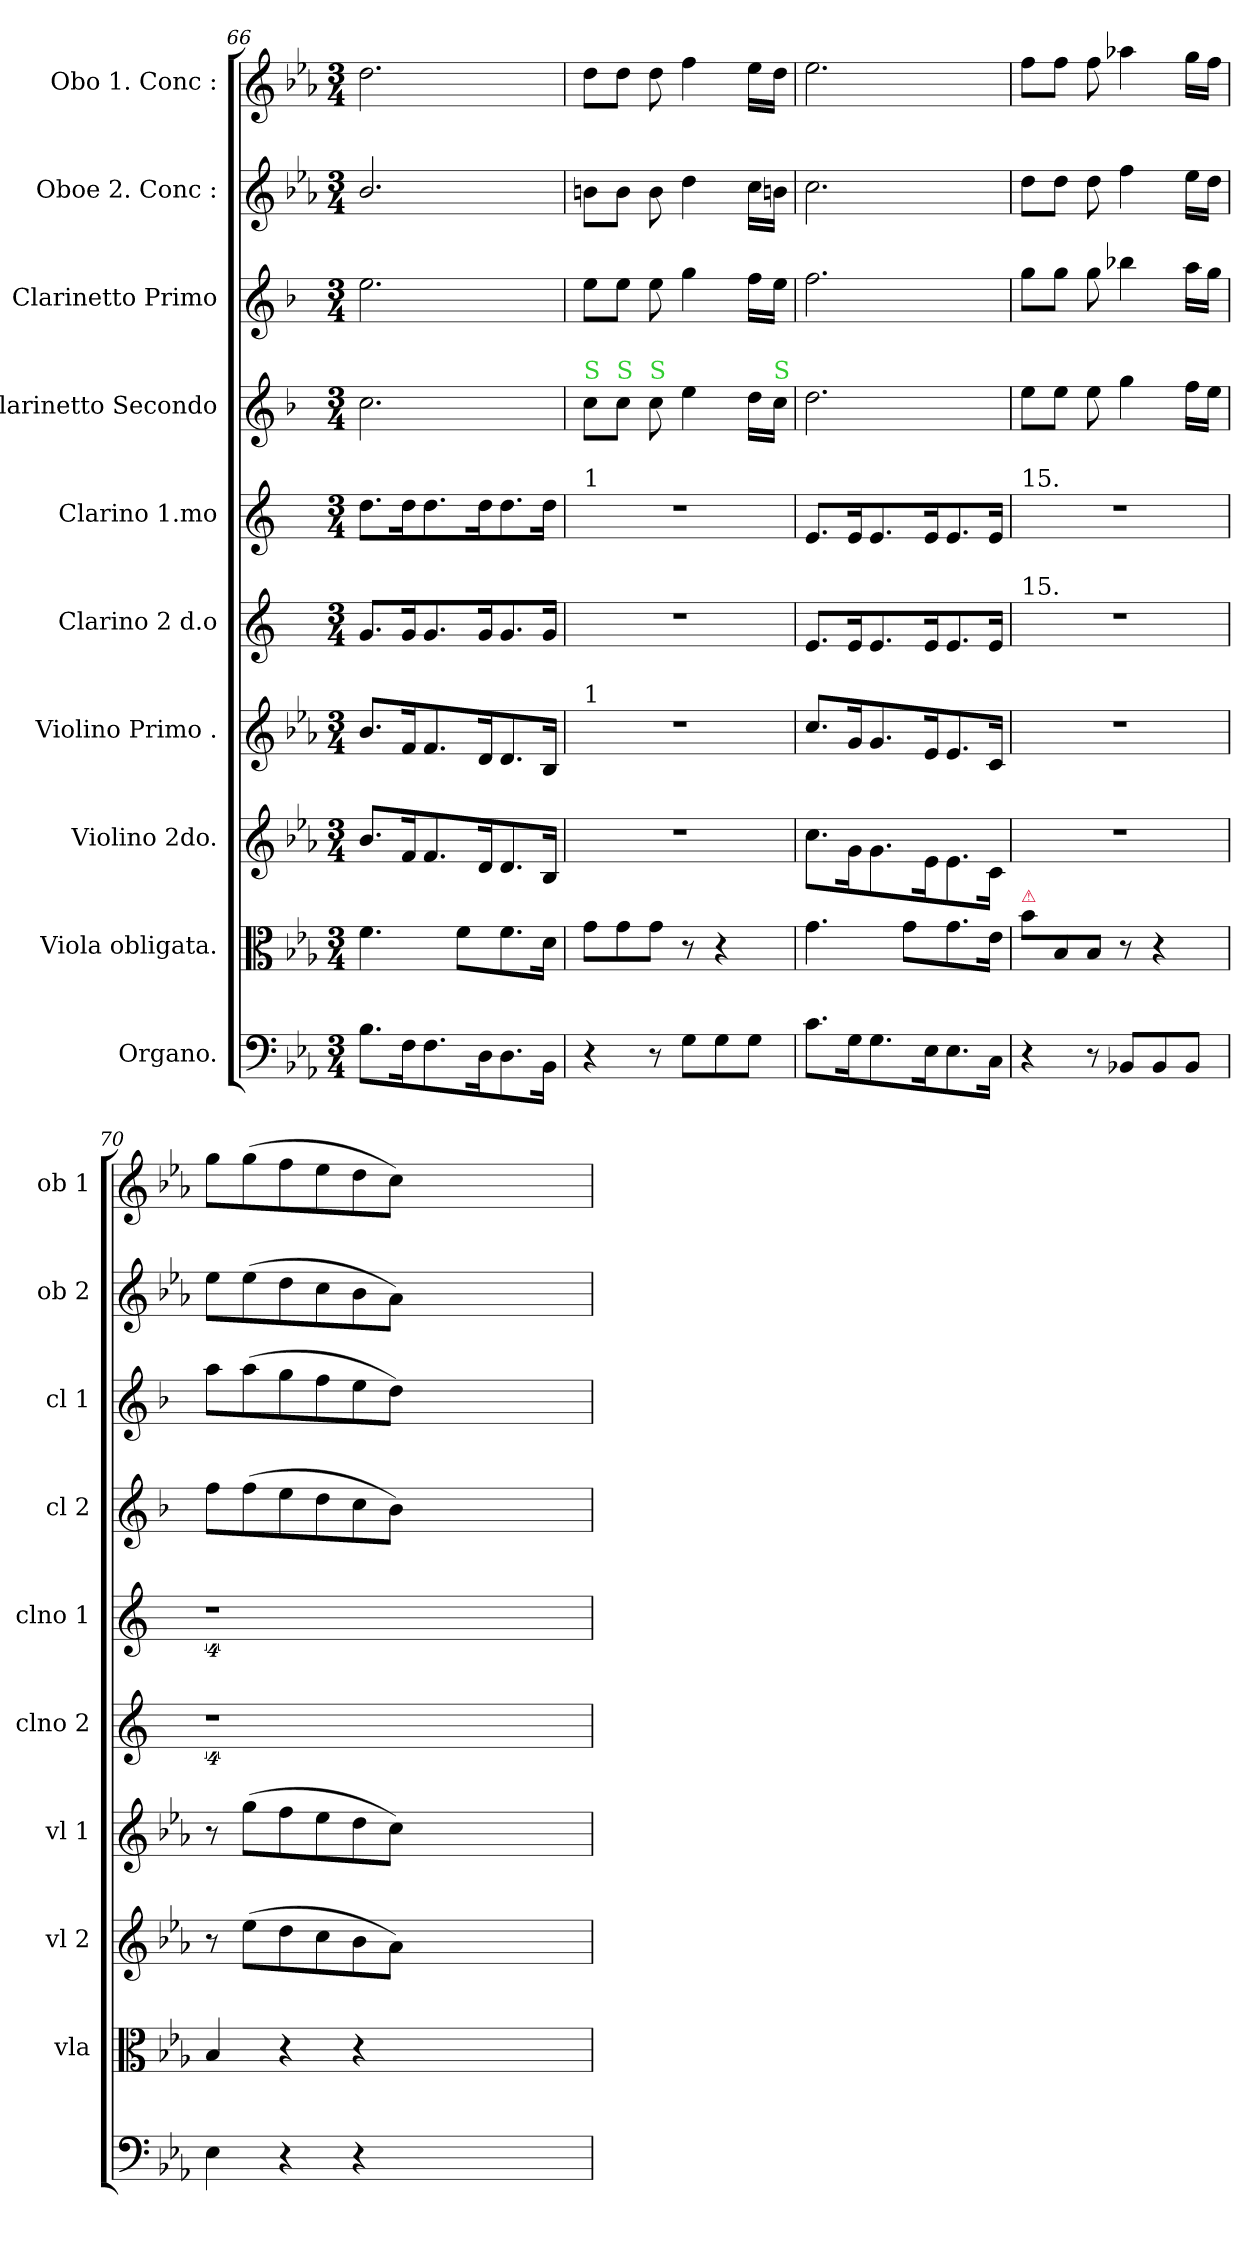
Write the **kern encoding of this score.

**kern	**dynam	**kern	**kern	**dynam	**kern	**dynam	**kern	**kern	**kern	**kern	**kern	**kern
*part10	*part10	*part9	*part8	*part8	*part7	*part7	*part6	*part5	*part4	*part3	*part2	*part1
*staff10	*staff10	*staff9	*staff8	*staff8	*staff7	*staff7	*staff6	*staff5	*staff4	*staff3	*staff2	*staff1
*I"Organo.	*	*I"Viola obligata.	*I"Violino 2do.	*	*I"Violino Primo .	*	*I"Clarino 2 d.o	*I"Clarino 1.mo	*I"Clarinetto Secondo	*I"Clarinetto Primo	*I"Oboe 2. Conc :	*I"Obo 1. Conc :
*	*	*I'vla	*I'vl 2	*	*I'vl 1	*	*I'clno 2	*I'clno 1	*I'cl 2	*I'cl 1	*I'ob 2	*I'ob 1
*clefF4	*	*clefC3	*clefG2	*	*clefG2	*	*clefG2	*clefG2	*clefG2	*clefG2	*clefG2	*clefG2
*	*	*	*	*	*	*	*ITrd-2c-3	*ITrd-2c-3	*ITrd1c2	*ITrd1c2	*	*
*k[b-e-a-]	*	*k[b-e-a-]	*k[b-e-a-]	*	*k[b-e-a-]	*	*k[b-e-a-]	*k[b-e-a-]	*k[b-e-a-]	*k[b-e-a-]	*k[b-e-a-]	*k[b-e-a-]
*E-:	*	*E-:	*E-:	*	*E-:	*	*E-:	*E-:	*E-:	*E-:	*E-:	*E-:
*M3/4	*	*M3/4	*M3/4	*	*M3/4	*	*M3/4	*M3/4	*M3/4	*M3/4	*M3/4	*M3/4
=66	=66	=66	=66	=66	=66	=66	=66	=66	=66	=66	=66	=66
!	!LO:DY:b	!	!	!	!	!	!	!	!	!	!	!
8.B-\L	for	4.f\	8.b-/L	.	8.b-/L	.	8.b-/L	8.ff\L	2.b-\	2.dd\	2.b-/	2.dd\
16F\K	.	.	16f/K	.	16f/K	.	16b-/K	16ff\K	.	.	.	.
8.F\	.	.	8.f/	.	8.f/	.	8.b-/	8.ff\	.	.	.	.
.	.	8f\L	.	.	.	.	.	.	.	.	.	.
16D\K	.	.	16d/K	.	16d/K	.	16b-/K	16ff\K	.	.	.	.
8.D\	.	8.f\	8.d/	.	8.d/	.	8.b-/	8.ff\	.	.	.	.
16BB-\Jk	.	16d\Jk	16B-/Jk	.	16B-/Jk	.	16b-/Jk	16ff\Jk	.	.	.	.
=67	=67	=67	=67	=67	=67	=67	=67	=67	=67	=67	=67	=67
!	!	!	!	!	!	!	!	!	!LO:TX:a:color=limegreen:t=S	!	!	!
!	!	!	!	!	!	!	!	!LO:TX:a:t=1	!	!	!	!
!	!	!	!	!	!LO:TX:a:t=1	!	!	!	!	!	!	!
4r	.	8g\L	2.r	.	2.r	.	2.r	2.r	8b-\L	8dd\L	8bn\L	8dd\L
!	!	!	!	!	!	!	!	!	!LO:TX:a:color=limegreen:t=S	!	!	!
.	.	8g\	.	.	.	.	.	.	8b-\J	8dd\J	8b\J	8dd\J
!	!	!	!	!	!	!	!	!	!LO:TX:a:color=limegreen:t=S	!	!	!
8r	.	8g\J	.	.	.	.	.	.	8b-\	8dd\	8b\	8dd\
!	!LO:DY:b	!	!	!	!	!	!	!	!	!	!	!
8G\L	po	8r	.	.	.	.	.	.	4dd\	4ff\	4dd\	4ff\
8G\	.	4r	.	.	.	.	.	.	.	.	.	.
8G\J	.	.	.	.	.	.	.	.	16cc\LL	16ee-\LL	16cc\LL	16ee-\LL
!	!	!	!	!	!	!	!	!	!LO:TX:a:color=limegreen:t=S	!	!	!
.	.	.	.	.	.	.	.	.	16b-\JJ	16dd\JJ	16bn\JJ	16dd\JJ
=68	=68	=68	=68	=68	=68	=68	=68	=68	=68	=68	=68	=68
!	!LO:DY:b	!	!	!	!	!	!	!	!	!	!	!
8.c\L	for	4.g\	8.cc\L	.	8.cc/L	.	8.g/L	8.g/L	2.cc\	2.ee-\	2.cc\	2.ee-\
16G\K	.	.	16g\K	.	16g/K	.	16g/K	16g/K	.	.	.	.
8.G\	.	.	8.g\	.	8.g/	.	8.g/	8.g/	.	.	.	.
.	.	8g\L	.	.	.	.	.	.	.	.	.	.
16E-\K	.	.	16e-\K	.	16e-/K	.	16g/K	16g/K	.	.	.	.
8.E-\	.	8.g\	8.e-\	.	8.e-/	.	8.g/	8.g/	.	.	.	.
16C\Jk	.	16e-\Jk	16c\Jk	.	16c/Jk	.	16g/Jk	16g/Jk	.	.	.	.
=69	=69	=69	=69	=69	=69	=69	=69	=69	=69	=69	=69	=69
!	!	!	!	!	!	!	!	!LO:TX:a:t=15.	!	!	!	!
!	!	!	!	!	!	!	!LO:TX:a:t=15.	!	!	!	!	!
!	!	!LO:TX:a:color=crimson:t=⚠	!	!	!	!	!	!	!	!	!	!
4r	.	8b-\L	2.r	.	2.r	.	2.r	2.r	8dd\L	8ff\L	8dd\L	8ff\L
.	.	8B-/	.	.	.	.	.	.	8dd\J	8ff\J	8dd\J	8ff\J
8r	.	8B-/J	.	.	.	.	.	.	8dd\	8ff\	8dd\	8ff\
!	!LO:DY:b	!	!	!	!	!	!	!	!	!	!	!
8BB-X/L	piano	8r	.	.	.	.	.	.	4ff\	4aa-X\	4ff\	4aa-X\
8BB-/	.	4r	.	.	.	.	.	.	.	.	.	.
8BB-/J	.	.	.	.	.	.	.	.	16ee-\LL	16gg\LL	16ee-\LL	16gg\LL
.	.	.	.	.	.	.	.	.	16dd\JJ	16ff\JJ	16dd\JJ	16ff\JJ
=70	=70	=70	=70	=70	=70	=70	=70	=70	=70	=70	=70	=70
4E-\	.	4B-/	8r	.	8r	.	4%9r	4%9r	8ee-\L	8gg\L	8ee-\L	8gg\L
!	!	!	!	!LO:DY:b:rj	!	!LO:DY:rj	!	!	!	!	!	!
.	.	.	(8ee-\L	po	(8gg\L	po	.	.	(8ee-\	(8gg\	(8ee-\	(8gg\
4r	.	4r	8dd\	.	8ff\	.	.	.	8dd\	8ff\	8dd\	8ff\
.	.	.	8cc\	.	8ee-\	.	.	.	8cc\	8ee-\	8cc\	8ee-\
4r	.	4r	8b-\	.	8dd\	.	.	.	8b-\	8dd\	8b-\	8dd\
.	.	.	8a-\J)	.	8cc\J)	.	.	.	8a-\J)	8cc\J)	8a-\J)	8cc\J)
1.ryy	.	1.ryy	1.ryy	.	1.ryy	.	.	.	1.ryy	1.ryy	1.ryy	1.ryy
=	=	=	=	=	=	=	=	=	=	=	=	=
*-	*-	*-	*-	*-	*-	*-	*-	*-	*-	*-	*-	*-
